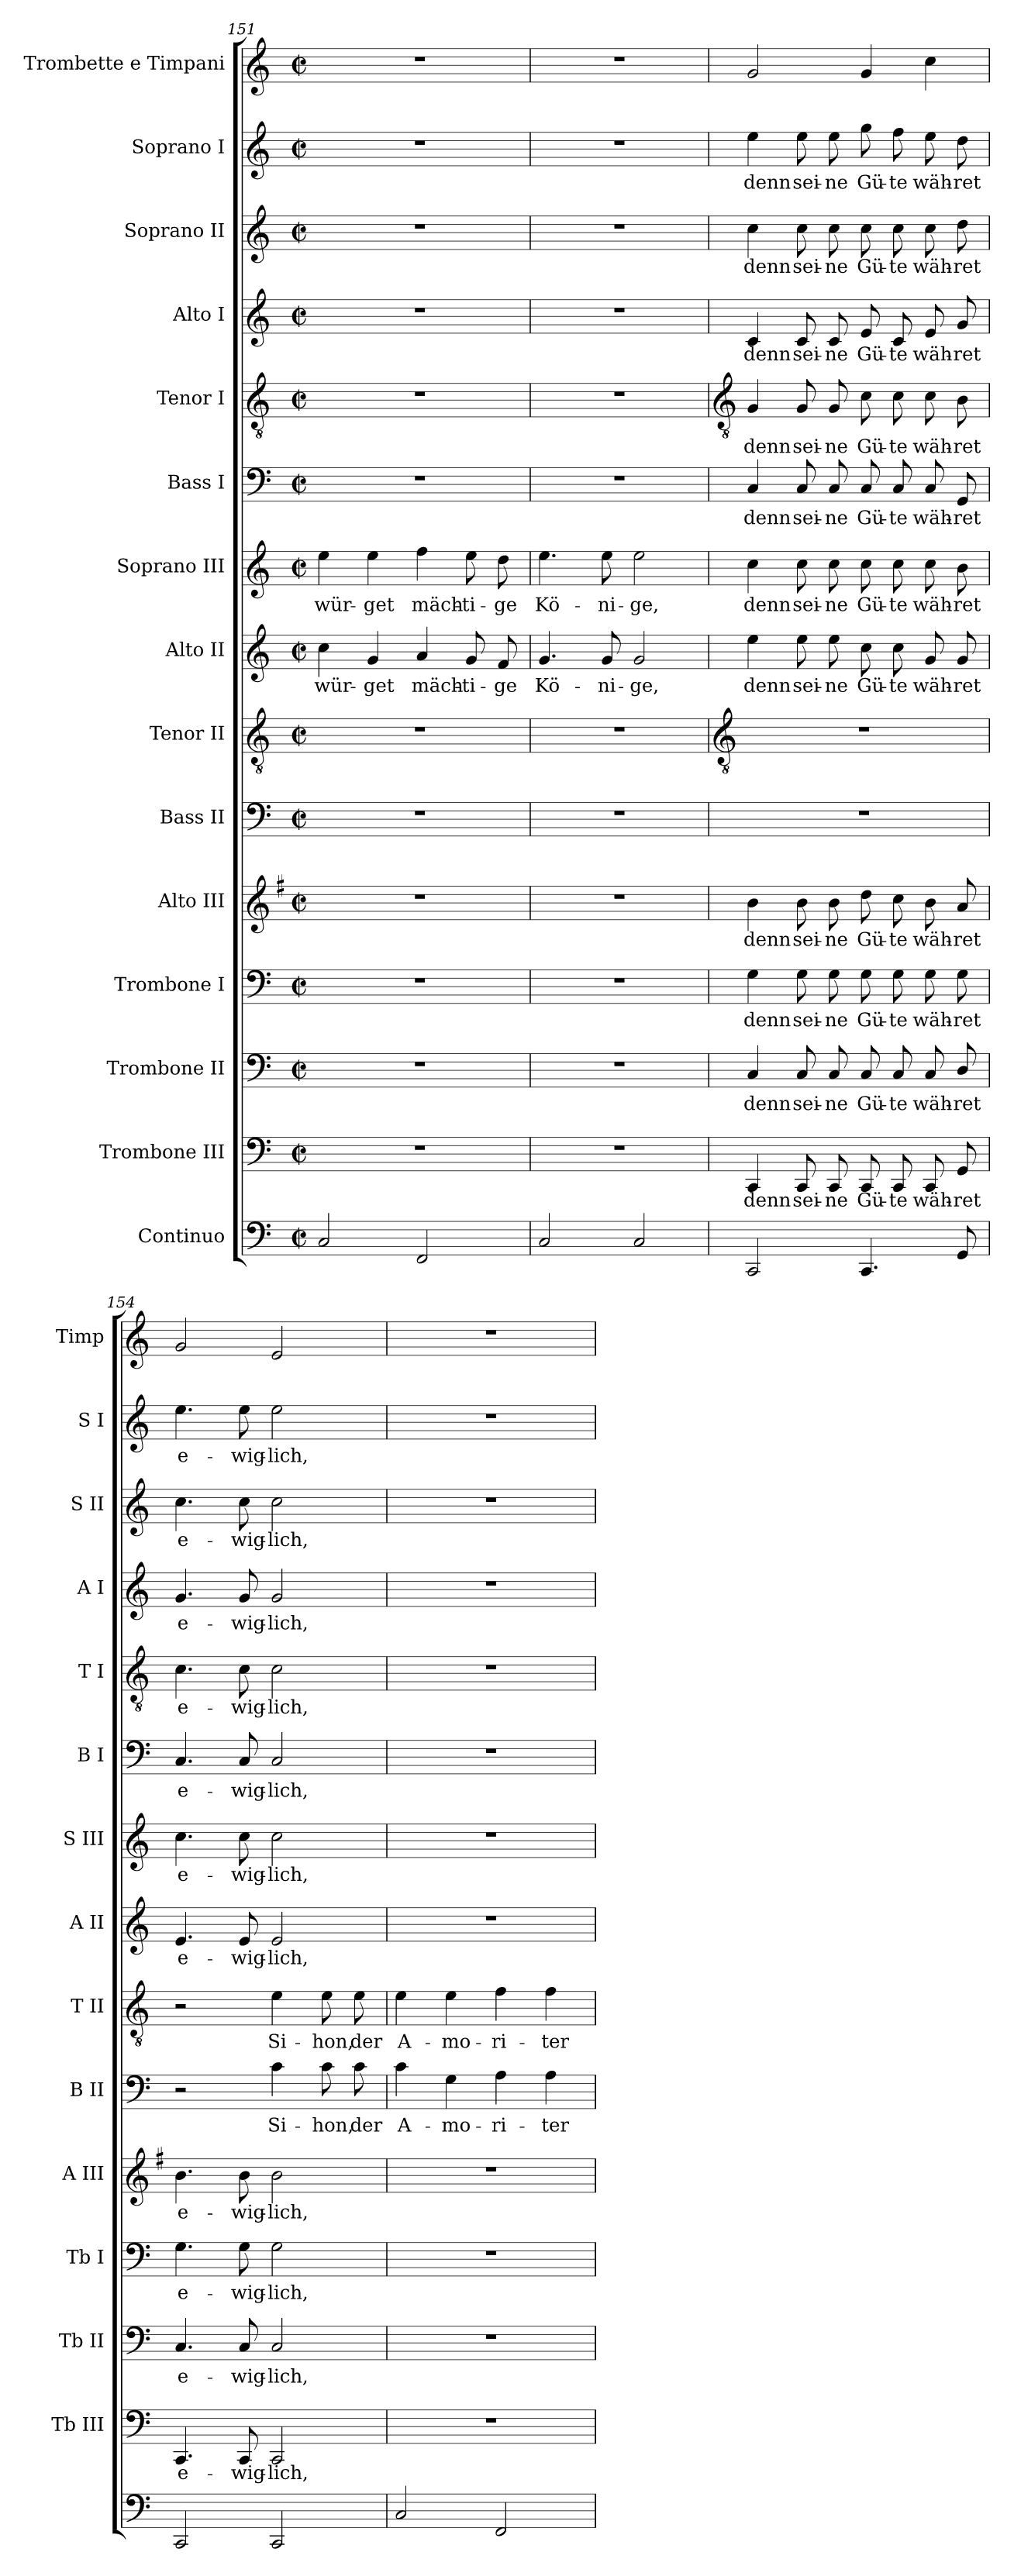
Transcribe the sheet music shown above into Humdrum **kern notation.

**kern	**kern	**text	**kern	**text	**kern	**text	**kern	**text	**kern	**text	**kern	**text	**kern	**text	**kern	**text	**kern	**text	**kern	**text	**kern	**text	**kern	**text	**kern	**text	**kern
*part15	*part14	*part14	*part13	*part13	*part12	*part12	*part11	*part11	*part10	*part10	*part9	*part9	*part8	*part8	*part7	*part7	*part6	*part6	*part5	*part5	*part4	*part4	*part3	*part3	*part2	*part2	*part1
*staff15	*staff14	*staff14	*staff13	*staff13	*staff12	*staff12	*staff11	*staff11	*staff10	*staff10	*staff9	*staff9	*staff8	*staff8	*staff7	*staff7	*staff6	*staff6	*staff5	*staff5	*staff4	*staff4	*staff3	*staff3	*staff2	*staff2	*staff1
*I"Continuo	*I"Trombone III	*	*I"Trombone II	*	*I"Trombone I	*	*I"Alto III	*	*I"Bass II	*	*I"Tenor II	*	*I"Alto II	*	*I"Soprano III	*	*I"Bass I	*	*I"Tenor I	*	*I"Alto I	*	*I"Soprano II	*	*I"Soprano I	*	*I"Trombette  e Timpani
*	*I'Tb III	*	*I'Tb II	*	*I'Tb I	*	*I'A III	*	*I'B II	*	*I'T II	*	*I'A II	*	*I'S III	*	*I'B I	*	*I'T I	*	*I'A I	*	*I'S II	*	*I'S I	*	*I'Timp
*clefF4	*clefF4	*	*clefF4	*	*clefF4	*	*clefG2	*	*clefF4	*	*clefGv2	*	*clefG2	*	*clefG2	*	*clefF4	*	*clefGv2	*	*clefG2	*	*clefG2	*	*clefG2	*	*clefG2
*	*	*	*	*	*	*	*ITrd4c7	*	*	*	*	*	*	*	*	*	*	*	*	*	*	*	*	*	*	*	*
*k[]	*k[]	*	*k[]	*	*k[]	*	*k[]	*	*k[]	*	*k[]	*	*k[]	*	*k[]	*	*k[]	*	*k[]	*	*k[]	*	*k[]	*	*k[]	*	*k[]
*C:	*C:	*	*C:	*	*C:	*	*C:	*	*C:	*	*C:	*	*C:	*	*C:	*	*C:	*	*C:	*	*C:	*	*C:	*	*C:	*	*C:
*M2/2	*M2/2	*	*M2/2	*	*M2/2	*	*M2/2	*	*M2/2	*	*M2/2	*	*M2/2	*	*M2/2	*	*M2/2	*	*M2/2	*	*M2/2	*	*M2/2	*	*M2/2	*	*M2/2
*met(c|)	*met(c|)	*	*met(c|)	*	*met(c|)	*	*met(c|)	*	*met(c|)	*	*met(c|)	*	*met(c|)	*	*met(c|)	*	*met(c|)	*	*met(c|)	*	*met(c|)	*	*met(c|)	*	*met(c|)	*	*met(c|)
=151	=151	=151	=151	=151	=151	=151	=151	=151	=151	=151	=151	=151	=151	=151	=151	=151	=151	=151	=151	=151	=151	=151	=151	=151	=151	=151	=151
!	!	!	!	!	!	!	!	!	!	!	!	!	!	!LO:LY:b	!	!LO:LY:b	!	!	!	!	!	!	!	!	!	!	!
2C	1r	.	1r	.	1r	.	1r	.	1r	.	1r	.	4cc	-wür-	4ee	-wür-	1r	.	1r	.	1r	.	1r	.	1r	.	1r
!	!	!	!	!	!	!	!	!	!	!	!	!	!	!LO:LY:b	!	!LO:LY:b	!	!	!	!	!	!	!	!	!	!	!
.	.	.	.	.	.	.	.	.	.	.	.	.	4g	-get	4ee	-get	.	.	.	.	.	.	.	.	.	.	.
!	!	!	!	!	!	!	!	!	!	!	!	!	!	!LO:LY:b	!	!LO:LY:b	!	!	!	!	!	!	!	!	!	!	!
2FF	.	.	.	.	.	.	.	.	.	.	.	.	4a	mäch-	4ff	mäch-	.	.	.	.	.	.	.	.	.	.	.
!	!	!	!	!	!	!	!	!	!	!	!	!	!	!LO:LY:b	!	!LO:LY:b	!	!	!	!	!	!	!	!	!	!	!
.	.	.	.	.	.	.	.	.	.	.	.	.	8g	-ti-	8ee	-ti-	.	.	.	.	.	.	.	.	.	.	.
!	!	!	!	!	!	!	!	!	!	!	!	!	!	!LO:LY:b	!	!LO:LY:b	!	!	!	!	!	!	!	!	!	!	!
.	.	.	.	.	.	.	.	.	.	.	.	.	8f	-ge	8dd	-ge	.	.	.	.	.	.	.	.	.	.	.
=152	=152	=152	=152	=152	=152	=152	=152	=152	=152	=152	=152	=152	=152	=152	=152	=152	=152	=152	=152	=152	=152	=152	=152	=152	=152	=152	=152
!	!	!	!	!	!	!	!	!	!	!	!	!	!	!LO:LY:b	!	!LO:LY:b	!	!	!	!	!	!	!	!	!	!	!
2C	1r	.	1r	.	1r	.	1r	.	1r	.	1r	.	4.g	Kö-	4.ee	Kö-	1r	.	1r	.	1r	.	1r	.	1r	.	1r
!	!	!	!	!	!	!	!	!	!	!	!	!	!	!LO:LY:b	!	!LO:LY:b	!	!	!	!	!	!	!	!	!	!	!
.	.	.	.	.	.	.	.	.	.	.	.	.	8g	-ni-	8ee	-ni-	.	.	.	.	.	.	.	.	.	.	.
!	!	!	!	!	!	!	!	!	!	!	!	!	!	!LO:LY:b	!	!LO:LY:b	!	!	!	!	!	!	!	!	!	!	!
2C	.	.	.	.	.	.	.	.	.	.	.	.	2g	-ge,	2ee	-ge,	.	.	.	.	.	.	.	.	.	.	.
!!LO:LB:g=z
=153	=153	=153	=153	=153	=153	=153	=153	=153	=153	=153	=153	=153	=153	=153	=153	=153	=153	=153	=153	=153	=153	=153	=153	=153	=153	=153	=153
*	*	*	*	*	*	*	*	*	*	*	*clefGv2	*	*	*	*	*	*	*	*clefGv2	*	*	*	*	*	*	*	*
!	!	!LO:LY:b	!	!LO:LY:b	!	!LO:LY:b	!	!LO:LY:b	!	!	!	!	!	!LO:LY:b	!	!LO:LY:b	!	!LO:LY:b	!	!LO:LY:b	!	!LO:LY:b	!	!LO:LY:b	!	!LO:LY:b	!
2CC	4CC	denn	4C	denn	4G	denn	4e	denn	1r	.	1r	.	4ee	denn	4cc	denn	4C	denn	4G	denn	4c	denn	4cc	denn	4ee	denn	2g
!	!	!LO:LY:b	!	!LO:LY:b	!	!LO:LY:b	!	!LO:LY:b	!	!	!	!	!	!LO:LY:b	!	!LO:LY:b	!	!LO:LY:b	!	!LO:LY:b	!	!LO:LY:b	!	!LO:LY:b	!	!LO:LY:b	!
.	8CC	sei-	8C	sei-	8G	sei-	8e	sei-	.	.	.	.	8ee	sei-	8cc	sei-	8C	sei-	8G	sei-	8c	sei-	8cc	sei-	8ee	sei-	.
!	!	!LO:LY:b	!	!LO:LY:b	!	!LO:LY:b	!	!LO:LY:b	!	!	!	!	!	!LO:LY:b	!	!LO:LY:b	!	!LO:LY:b	!	!LO:LY:b	!	!LO:LY:b	!	!LO:LY:b	!	!LO:LY:b	!
.	8CC	-ne	8C	-ne	8G	-ne	8e	-ne	.	.	.	.	8ee	-ne	8cc	-ne	8C	-ne	8G	-ne	8c	-ne	8cc	-ne	8ee	-ne	.
!	!	!LO:LY:b	!	!LO:LY:b	!	!LO:LY:b	!	!LO:LY:b	!	!	!	!	!	!LO:LY:b	!	!LO:LY:b	!	!LO:LY:b	!	!LO:LY:b	!	!LO:LY:b	!	!LO:LY:b	!	!LO:LY:b	!
4.CC	8CC	Gü-	8C	Gü-	8G	Gü-	8g	Gü-	.	.	.	.	8cc	Gü-	8cc	Gü-	8C	Gü-	8c	Gü-	8e	Gü-	8cc	Gü-	8gg	Gü-	4g
!	!	!LO:LY:b	!	!LO:LY:b	!	!LO:LY:b	!	!LO:LY:b	!	!	!	!	!	!LO:LY:b	!	!LO:LY:b	!	!LO:LY:b	!	!LO:LY:b	!	!LO:LY:b	!	!LO:LY:b	!	!LO:LY:b	!
.	8CC	-te	8C	-te	8G	-te	8f	-te	.	.	.	.	8cc	-te	8cc	-te	8C	-te	8c	-te	8c	-te	8cc	-te	8ff	-te	.
!	!	!LO:LY:b	!	!LO:LY:b	!	!LO:LY:b	!	!LO:LY:b	!	!	!	!	!	!LO:LY:b	!	!LO:LY:b	!	!LO:LY:b	!	!LO:LY:b	!	!LO:LY:b	!	!LO:LY:b	!	!LO:LY:b	!
.	8CC	wäh-	8C	wäh-	8G	wäh-	8e	wäh-	.	.	.	.	8g	wäh-	8cc	wäh-	8C	wäh-	8c	wäh-	8e	wäh-	8cc	wäh-	8ee	wäh-	4cc
!	!	!LO:LY:b	!	!LO:LY:b	!	!LO:LY:b	!	!LO:LY:b	!	!	!	!	!	!LO:LY:b	!	!LO:LY:b	!	!LO:LY:b	!	!LO:LY:b	!	!LO:LY:b	!	!LO:LY:b	!	!LO:LY:b	!
8GG	8GG	-ret	8D/	-ret	8G	-ret	8d	-ret	.	.	.	.	8g	-ret	8b	-ret	8GG	-ret	8B	-ret	8g	-ret	8dd	-ret	8dd	-ret	.
=154	=154	=154	=154	=154	=154	=154	=154	=154	=154	=154	=154	=154	=154	=154	=154	=154	=154	=154	=154	=154	=154	=154	=154	=154	=154	=154	=154
!	!	!LO:LY:b	!	!LO:LY:b	!	!LO:LY:b	!	!LO:LY:b	!	!	!	!	!	!LO:LY:b	!	!LO:LY:b	!	!LO:LY:b	!	!LO:LY:b	!	!LO:LY:b	!	!LO:LY:b	!	!LO:LY:b	!
2CC	4.CC	e-	4.C	e-	4.G	e-	4.e	e-	2r	.	2r	.	4.e	e-	4.cc	e-	4.C	e-	4.c	e-	4.g	e-	4.cc	e-	4.ee	e-	2g
!	!	!LO:LY:b	!	!LO:LY:b	!	!LO:LY:b	!	!LO:LY:b	!	!	!	!	!	!LO:LY:b	!	!LO:LY:b	!	!LO:LY:b	!	!LO:LY:b	!	!LO:LY:b	!	!LO:LY:b	!	!LO:LY:b	!
.	8CC	-wig-	8C	-wig-	8G	-wig-	8e	-wig-	.	.	.	.	8e	-wig-	8cc	-wig-	8C	-wig-	8c	-wig-	8g	-wig-	8cc	-wig-	8ee	-wig-	.
!	!	!LO:LY:b	!	!LO:LY:b	!	!LO:LY:b	!	!LO:LY:b	!	!LO:LY:b	!	!LO:LY:b	!	!LO:LY:b	!	!LO:LY:b	!	!LO:LY:b	!	!LO:LY:b	!	!LO:LY:b	!	!LO:LY:b	!	!LO:LY:b	!
2CC	2CC	-lich,	2C	-lich,	2G	-lich,	2e	-lich,	4c	Si-	4e	Si-	2e	-lich,	2cc	-lich,	2C	-lich,	2c	-lich,	2g	-lich,	2cc	-lich,	2ee	-lich,	2e
!	!	!	!	!	!	!	!	!	!	!LO:LY:b	!	!LO:LY:b	!	!	!	!	!	!	!	!	!	!	!	!	!	!	!
.	.	.	.	.	.	.	.	.	8c	-hon,	8e	-hon,	.	.	.	.	.	.	.	.	.	.	.	.	.	.	.
!	!	!	!	!	!	!	!	!	!	!LO:LY:b	!	!LO:LY:b	!	!	!	!	!	!	!	!	!	!	!	!	!	!	!
.	.	.	.	.	.	.	.	.	8c	der	8e	der	.	.	.	.	.	.	.	.	.	.	.	.	.	.	.
=155	=155	=155	=155	=155	=155	=155	=155	=155	=155	=155	=155	=155	=155	=155	=155	=155	=155	=155	=155	=155	=155	=155	=155	=155	=155	=155	=155
!	!	!	!	!	!	!	!	!	!	!LO:LY:b	!	!LO:LY:b	!	!	!	!	!	!	!	!	!	!	!	!	!	!	!
2C	1r	.	1r	.	1r	.	1r	.	4c	A-	4e	A-	1r	.	1r	.	1r	.	1r	.	1r	.	1r	.	1r	.	1r
!	!	!	!	!	!	!	!	!	!	!LO:LY:b	!	!LO:LY:b	!	!	!	!	!	!	!	!	!	!	!	!	!	!	!
.	.	.	.	.	.	.	.	.	4G	-mo-	4e	-mo-	.	.	.	.	.	.	.	.	.	.	.	.	.	.	.
!	!	!	!	!	!	!	!	!	!	!LO:LY:b	!	!LO:LY:b	!	!	!	!	!	!	!	!	!	!	!	!	!	!	!
2FF	.	.	.	.	.	.	.	.	4A	-ri-	4f	-ri-	.	.	.	.	.	.	.	.	.	.	.	.	.	.	.
!	!	!	!	!	!	!	!	!	!	!LO:LY:b	!	!LO:LY:b	!	!	!	!	!	!	!	!	!	!	!	!	!	!	!
.	.	.	.	.	.	.	.	.	4A	-ter	4f	-ter	.	.	.	.	.	.	.	.	.	.	.	.	.	.	.
=	=	=	=	=	=	=	=	=	=	=	=	=	=	=	=	=	=	=	=	=	=	=	=	=	=	=	=
*-	*-	*-	*-	*-	*-	*-	*-	*-	*-	*-	*-	*-	*-	*-	*-	*-	*-	*-	*-	*-	*-	*-	*-	*-	*-	*-	*-
